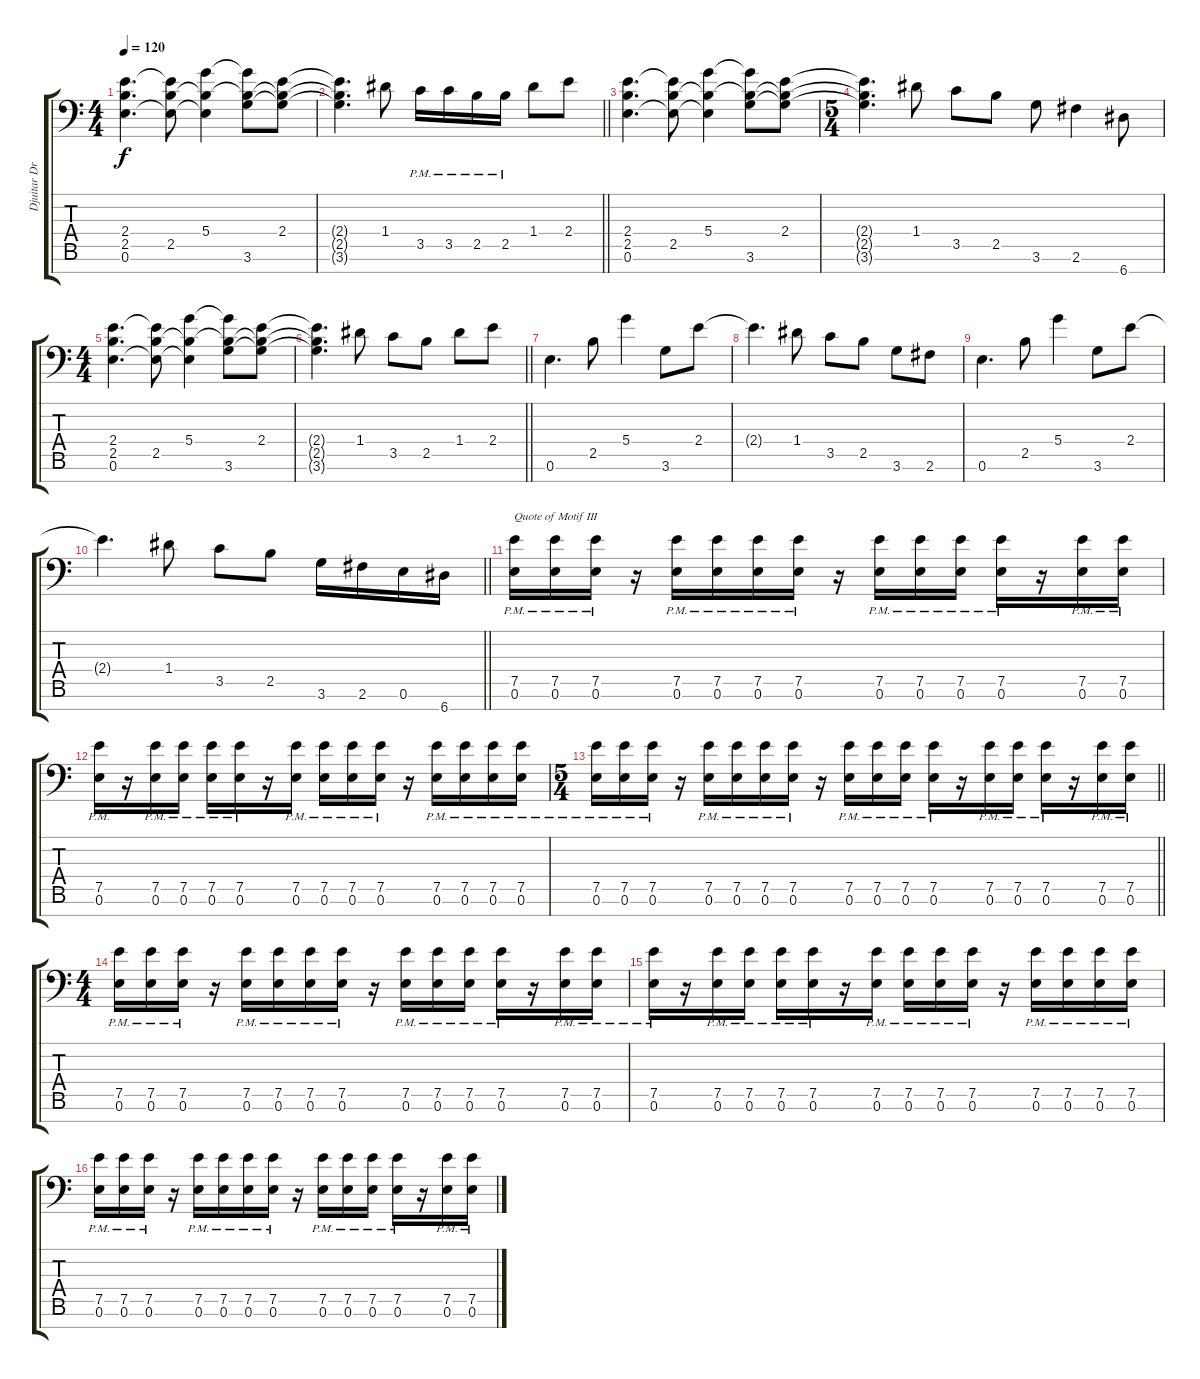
\track ("Djuitar Dropped A" "Djuitar Dr") {instrument distortionguitar}
\staff {score tabs}
\tuning (E4 B3 G3 D3 A2 E2 A1) {hide}
\ts (4 4)
\tempo 120
\clef f4
\ks c
(2.4 2.5 0.6).4{d dy f} (2.4{t} 2.5 0.6{t}).8 (5.4 2.5{t} 0.6{t}).4 (5.4{t} 2.5{t} 3.6).8 (2.4 2.5{t} 3.6{t}).8 |
\barLineRight lightlight
(2.4{t} 2.5{t} 3.6{t}).4{d} 1.4.8 3.5{pm}.16 3.5{pm}.16 2.5{pm}.16 2.5{pm}.16 1.4.8 2.4.8 |
(2.4 2.5 0.6).4{d} (2.4{t} 2.5 0.6{t}).8 (5.4 2.5{t} 0.6{t}).4 (5.4{t} 2.5{t} 3.6).8 (2.4 2.5{t} 3.6{t}).8 |
\ts (5 4)
(2.4{t} 2.5{t} 3.6{t}).4{d} 1.4.8 3.5.8 2.5.8 3.6.8 2.6.4 6.7.8 |
\ts (4 4)
(2.4 2.5 0.6).4{d} (2.4{t} 2.5 0.6{t}).8 (5.4 2.5{t} 0.6{t}).4 (5.4{t} 2.5{t} 3.6).8 (2.4 2.5{t} 3.6{t}).8 |
\barLineRight lightlight
(2.4{t} 2.5{t} 3.6{t}).4{d} 1.4.8 3.5.8 2.5.8 1.4.8 2.4.8 |
0.6.4{d} 2.5.8 5.4.4 3.6.8 2.4.8 |
2.4{t}.4{d} 1.4.8 3.5.8 2.5.8 3.6.8 2.6.8 |
0.6.4{d} 2.5.8 5.4.4 3.6.8 2.4.8 |
\barLineRight lightlight
2.4{t}.4{d} 1.4.8 3.5.8 2.5.8 3.6.16 2.6.16 0.6.16 6.7.16 |
(7.5{pm} 0.6{pm}).16{txt "Quote of Motif III"} (7.5{pm} 0.6{pm}).16 (7.5{pm} 0.6{pm}).16 r.16 (7.5{pm} 0.6{pm}).16 (7.5{pm} 0.6{pm}).16 (7.5{pm} 0.6{pm}).16 (7.5{pm} 0.6{pm}).16 r.16 (7.5{pm} 0.6{pm}).16 (7.5{pm} 0.6{pm}).16 (7.5{pm} 0.6{pm}).16 (7.5{pm} 0.6{pm}).16 r.16 (7.5{pm} 0.6{pm}).16 (7.5{pm} 0.6{pm}).16 |
(7.5{pm} 0.6{pm}).16 r.16 (7.5{pm} 0.6{pm}).16 (7.5{pm} 0.6{pm}).16 (7.5{pm} 0.6{pm}).16 (7.5{pm} 0.6{pm}).16 r.16 (7.5{pm} 0.6{pm}).16 (7.5{pm} 0.6{pm}).16 (7.5{pm} 0.6{pm}).16 (7.5{pm} 0.6{pm}).16 r.16 (7.5{pm} 0.6{pm}).16 (7.5{pm} 0.6{pm}).16 (7.5{pm} 0.6{pm}).16 (7.5{pm} 0.6{pm}).16 |
\ts (5 4)
\barLineRight lightlight
(7.5{pm} 0.6{pm}).16 (7.5{pm} 0.6{pm}).16 (7.5{pm} 0.6{pm}).16 r.16 (7.5{pm} 0.6{pm}).16 (7.5{pm} 0.6{pm}).16 (7.5{pm} 0.6{pm}).16 (7.5{pm} 0.6{pm}).16 r.16 (7.5{pm} 0.6{pm}).16 (7.5{pm} 0.6{pm}).16 (7.5{pm} 0.6{pm}).16 (7.5{pm} 0.6{pm}).16 r.16 (7.5{pm} 0.6{pm}).16 (7.5{pm} 0.6{pm}).16 (7.5{pm} 0.6{pm}).16 r.16 (7.5{pm} 0.6{pm}).16 (7.5{pm} 0.6{pm}).16 |
\ts (4 4)
(7.5{pm} 0.6{pm}).16 (7.5{pm} 0.6{pm}).16 (7.5{pm} 0.6{pm}).16 r.16 (7.5{pm} 0.6{pm}).16 (7.5{pm} 0.6{pm}).16 (7.5{pm} 0.6{pm}).16 (7.5{pm} 0.6{pm}).16 r.16 (7.5{pm} 0.6{pm}).16 (7.5{pm} 0.6{pm}).16 (7.5{pm} 0.6{pm}).16 (7.5{pm} 0.6{pm}).16 r.16 (7.5{pm} 0.6{pm}).16 (7.5{pm} 0.6{pm}).16 |
(7.5{pm} 0.6{pm}).16 r.16 (7.5{pm} 0.6{pm}).16 (7.5{pm} 0.6{pm}).16 (7.5{pm} 0.6{pm}).16 (7.5{pm} 0.6{pm}).16 r.16 (7.5{pm} 0.6{pm}).16 (7.5{pm} 0.6{pm}).16 (7.5{pm} 0.6{pm}).16 (7.5{pm} 0.6{pm}).16 r.16 (7.5{pm} 0.6{pm}).16 (7.5{pm} 0.6{pm}).16 (7.5{pm} 0.6{pm}).16 (7.5{pm} 0.6{pm}).16 |
(7.5{pm} 0.6{pm}).16 (7.5{pm} 0.6{pm}).16 (7.5{pm} 0.6{pm}).16 r.16 (7.5{pm} 0.6{pm}).16 (7.5{pm} 0.6{pm}).16 (7.5{pm} 0.6{pm}).16 (7.5{pm} 0.6{pm}).16 r.16 (7.5{pm} 0.6{pm}).16 (7.5{pm} 0.6{pm}).16 (7.5{pm} 0.6{pm}).16 (7.5{pm} 0.6{pm}).16 r.16 (7.5{pm} 0.6{pm}).16 (7.5{pm} 0.6{pm}).16
